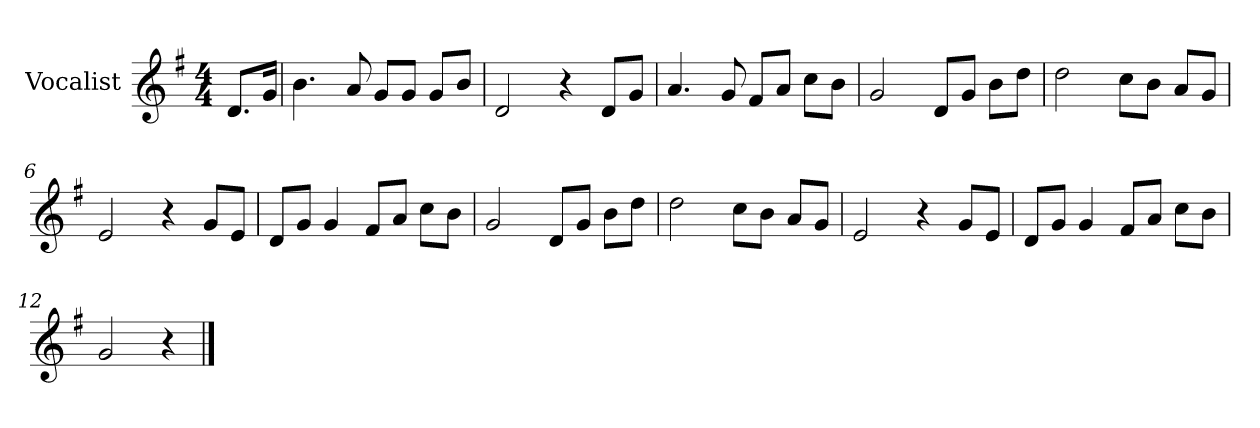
**kern
*part1
*staff1
*I"Vocalist
*k[f#]
*G:
*M4/4
=
8.dL
16gJk
=1
4.b
8a
8gL
8gJ
8gL
8bJ
=2
2d
4r
8dL
8gJ
=3
4.a
8g
8f#L
8aJ
8ccL
8bJ
=4
2g
8dL
8gJ
8bL
8ddJ
=5
2dd
8ccL
8bJ
8aL
8gJ
=6
2e
4r
8gL
8eJ
=7
8dL
8gJ
4g
8f#L
8aJ
8ccL
8bJ
=8
2g
8dL
8gJ
8bL
8ddJ
=9
2dd
8ccL
8bJ
8aL
8gJ
=10
2e
4r
8gL
8eJ
=11
8dL
8gJ
4g
8f#L
8aJ
8ccL
8bJ
=12
2g
4r
==
*-
